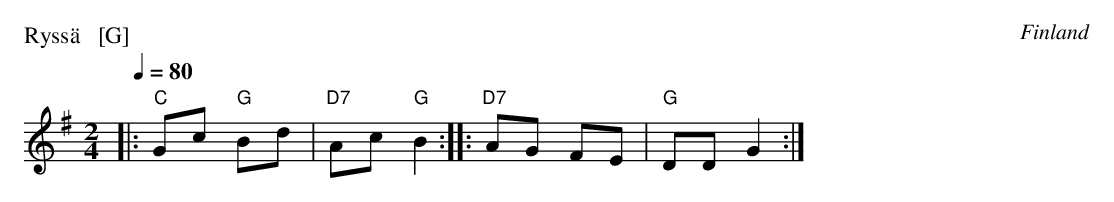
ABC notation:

X:1
P: Ryss\"a   [G]
O: Finland
M: 2/4
Q: 1/4=80
L: 1/8
K: G
|: "C"Gc "G"Bd | "D7"Ac "G"B2 :|\
|: "D7"AG   FE | "G"DD     G2 :|
